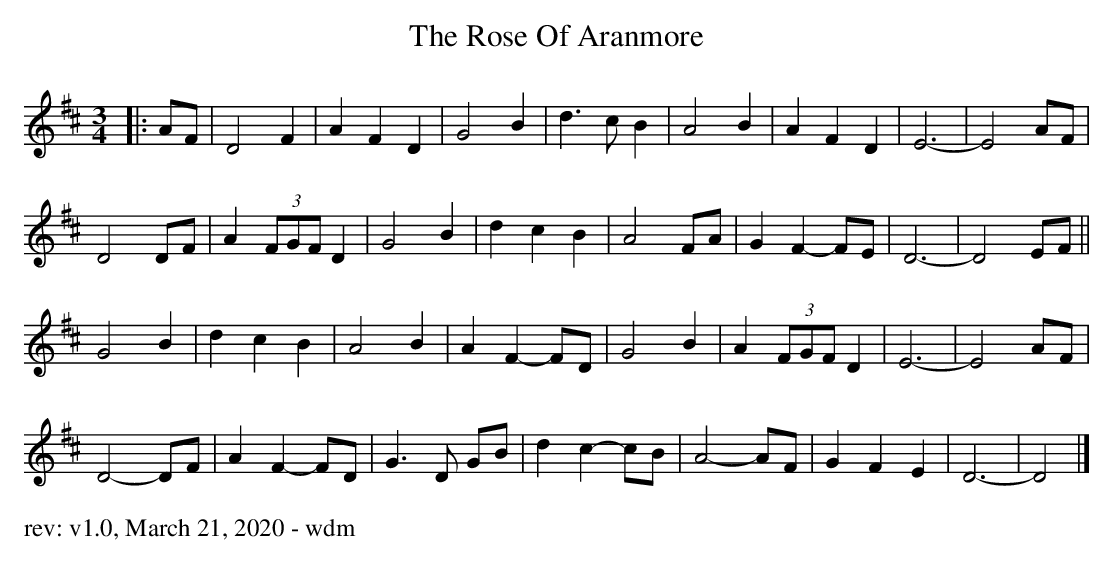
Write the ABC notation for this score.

X:1
T: Rose Of Aranmore, The
M: 3/4
L: 1/8
K: DMaj
|: AF |\
D4 F2 | A2 F2 D2 | G4 B2 | d3 c B2 | A4 B2 | A2 F2 D2 | E6 - | E4 AF |
D4 DF | A2 (3FGF D2 | G4 B2 | d2 c2 B2 | A4 FA | G2 F2- FE | D6 - | D4 EF ||
G4 B2 | d2 c2 B2 | A4 B2 | A2 F2- FD | G4 B2 | A2 (3FGF D2 | E6 - | E4 AF |
D4- DF | A2 F2- FD | G3 D GB | d2 c2- cB | A4- AF | G2 F2 E2 | D6 - | D4 |]
